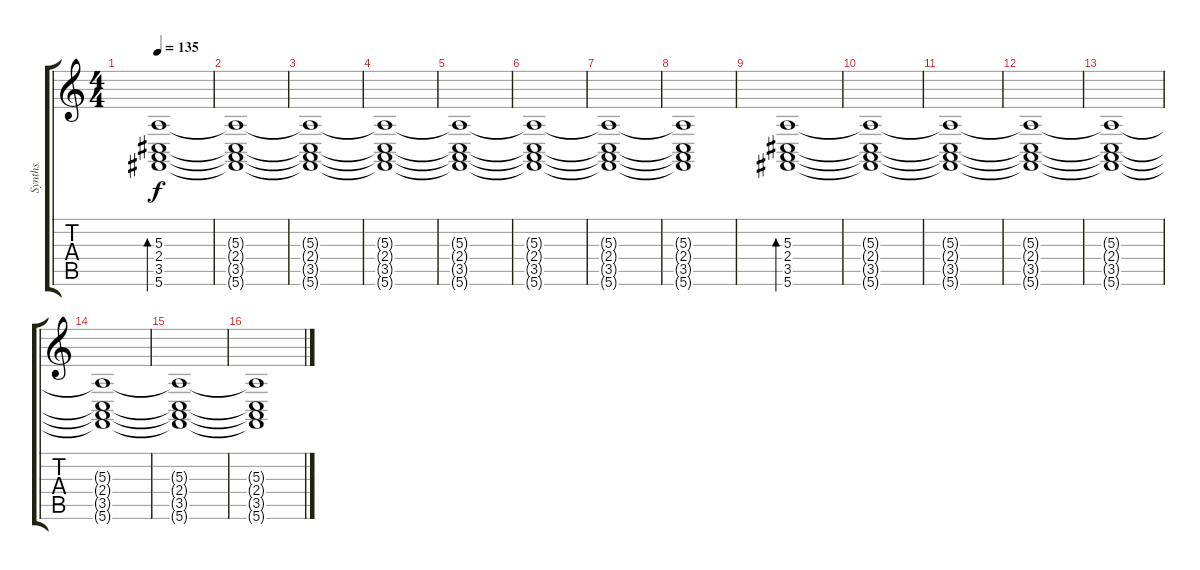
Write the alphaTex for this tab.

\track ("Synths" "Synths") {instrument tremolostrings}
\staff {score tabs}
\tuning (Db4 Ab3 E3 B2 Gb2 Db2) {hide}
\ts (4 4)
\tempo 135
\clef g2
\ks c
(5.3 2.4 3.5 5.6).1{bd 480 dy f} |
(5.3{t} 2.4{t} 3.5{t} 5.6{t}).1 |
(5.3{t} 2.4{t} 3.5{t} 5.6{t}).1 |
(5.3{t} 2.4{t} 3.5{t} 5.6{t}).1 |
(5.3{t} 2.4{t} 3.5{t} 5.6{t}).1 |
(5.3{t} 2.4{t} 3.5{t} 5.6{t}).1 |
(5.3{t} 2.4{t} 3.5{t} 5.6{t}).1 |
(5.3{t} 2.4{t} 3.5{t} 5.6{t}).1 |
(5.3 2.4 3.5 5.6).1{bd 480} |
(5.3{t} 2.4{t} 3.5{t} 5.6{t}).1 |
(5.3{t} 2.4{t} 3.5{t} 5.6{t}).1 |
(5.3{t} 2.4{t} 3.5{t} 5.6{t}).1 |
(5.3{t} 2.4{t} 3.5{t} 5.6{t}).1 |
(5.3{t} 2.4{t} 3.5{t} 5.6{t}).1 |
(5.3{t} 2.4{t} 3.5{t} 5.6{t}).1 |
(5.3{t} 2.4{t} 3.5{t} 5.6{t}).1
